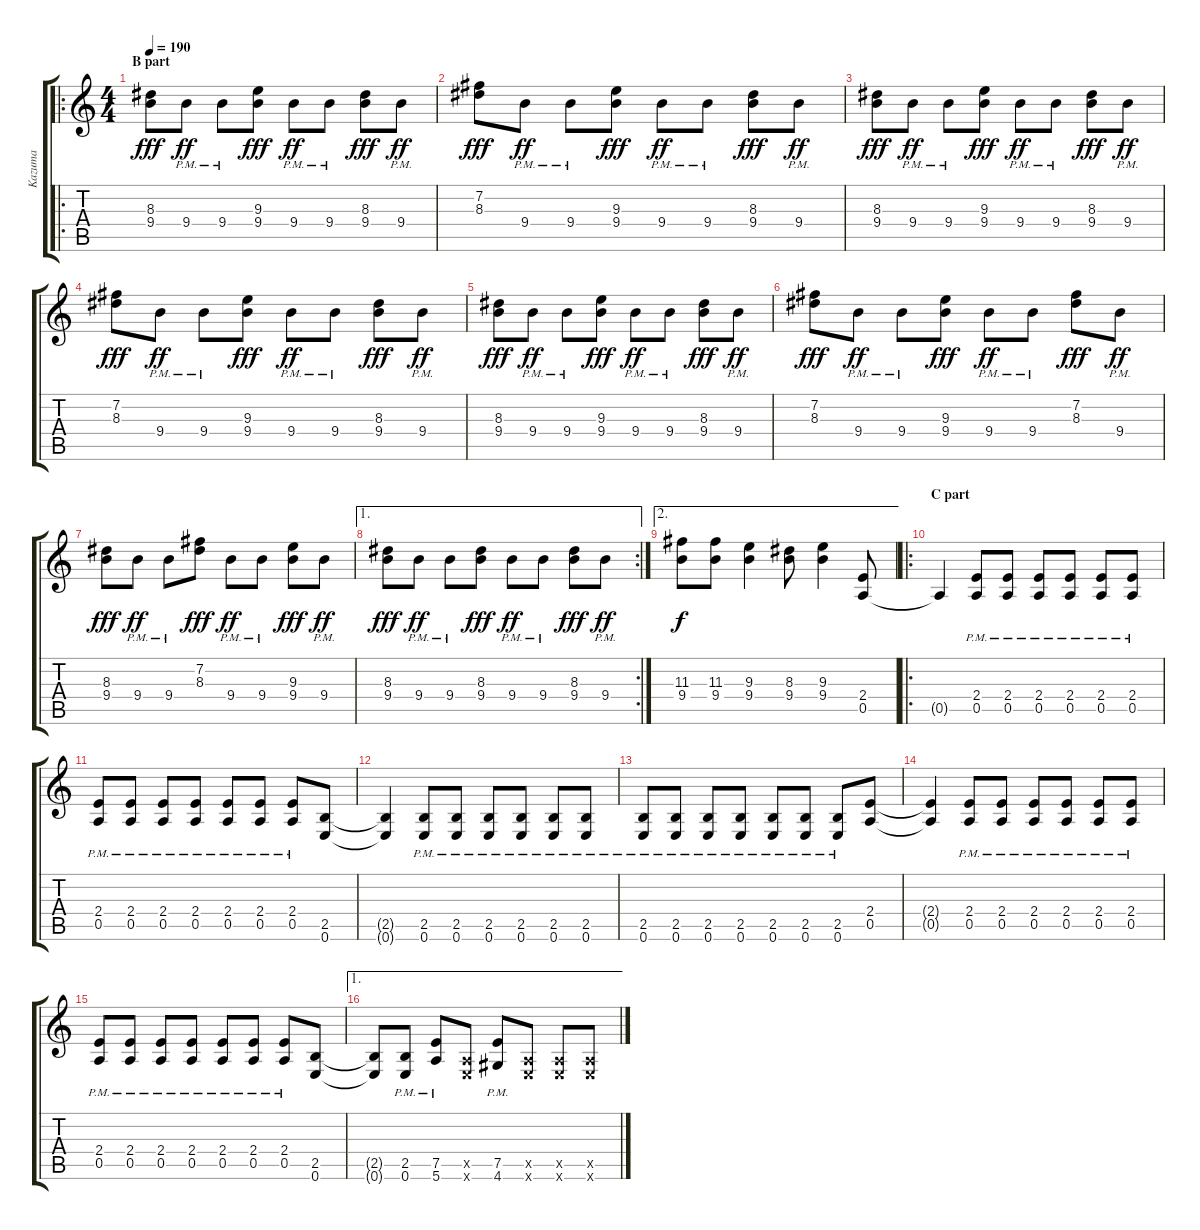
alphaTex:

\track ("Kazuma" "Kazuma") {instrument distortionguitar}
\staff {score tabs}
\tuning (E4 B3 G3 D3 A2 E2) {hide}
\ro
\ts (4 4)
\section ("" "B part")
\tempo 190
\clef g2
\ks c
(8.3 9.4).8{dy fff} 9.4{pm}.8{dy ff} 9.4{pm}.8 (9.3 9.4).8{dy fff} 9.4{pm}.8{dy ff} 9.4{pm}.8 (8.3 9.4).8{dy fff} 9.4{pm}.8{dy ff} |
(7.2 8.3).8{dy fff} 9.4{pm}.8{dy ff} 9.4{pm}.8 (9.3 9.4).8{dy fff} 9.4{pm}.8{dy ff} 9.4{pm}.8 (8.3 9.4).8{dy fff} 9.4{pm}.8{dy ff} |
(8.3 9.4).8{dy fff} 9.4{pm}.8{dy ff} 9.4{pm}.8 (9.3 9.4).8{dy fff} 9.4{pm}.8{dy ff} 9.4{pm}.8 (8.3 9.4).8{dy fff} 9.4{pm}.8{dy ff} |
(7.2 8.3).8{dy fff} 9.4{pm}.8{dy ff} 9.4{pm}.8 (9.3 9.4).8{dy fff} 9.4{pm}.8{dy ff} 9.4{pm}.8 (8.3 9.4).8{dy fff} 9.4{pm}.8{dy ff} |
(8.3 9.4).8{dy fff} 9.4{pm}.8{dy ff} 9.4{pm}.8 (9.3 9.4).8{dy fff} 9.4{pm}.8{dy ff} 9.4{pm}.8 (8.3 9.4).8{dy fff} 9.4{pm}.8{dy ff} |
(7.2 8.3).8{dy fff} 9.4{pm}.8{dy ff} 9.4{pm}.8 (9.3 9.4).8{dy fff} 9.4{pm}.8{dy ff} 9.4{pm}.8 (7.2 8.3).8{dy fff} 9.4{pm}.8{dy ff} |
(8.3 9.4).8{dy fff} 9.4{pm}.8{dy ff} 9.4{pm}.8 (7.2 8.3).8{dy fff} 9.4{pm}.8{dy ff} 9.4{pm}.8 (9.3 9.4).8{dy fff} 9.4{pm}.8{dy ff} |
\ae 1
\rc 2
(8.3 9.4).8{dy fff} 9.4{pm}.8{dy ff} 9.4{pm}.8 (8.3 9.4).8{dy fff} 9.4{pm}.8{dy ff} 9.4{pm}.8 (8.3 9.4).8{dy fff} 9.4{pm}.8{dy ff} |
\ae 2
(11.3 9.4).8{dy f} (11.3 9.4).8 (9.3 9.4).4 (8.3 9.4).8 (9.3 9.4).4 (2.4 0.5).8 |
\ro
\section ("" "C part")
0.5{t}.4 (2.4 0.5{pm}).8 (2.4 0.5{pm}).8 (2.4 0.5{pm}).8 (2.4 0.5{pm}).8 (2.4 0.5{pm}).8 (2.4 0.5{pm}).8 |
(2.4 0.5{pm}).8 (2.4 0.5{pm}).8 (2.4 0.5{pm}).8 (2.4 0.5{pm}).8 (2.4 0.5{pm}).8 (2.4 0.5{pm}).8 (2.4 0.5{pm}).8 (2.5 0.6).8 |
(2.5{t} 0.6{t}).4 (2.5 0.6{pm}).8 (2.5 0.6{pm}).8 (2.5 0.6{pm}).8 (2.5 0.6{pm}).8 (2.5 0.6{pm}).8 (2.5 0.6{pm}).8 |
(2.5 0.6{pm}).8 (2.5 0.6{pm}).8 (2.5 0.6{pm}).8 (2.5 0.6{pm}).8 (2.5 0.6{pm}).8 (2.5 0.6{pm}).8 (2.5 0.6{pm}).8 (2.4 0.5).8 |
(2.4{t} 0.5{t}).4 (2.4 0.5{pm}).8 (2.4 0.5{pm}).8 (2.4 0.5{pm}).8 (2.4 0.5{pm}).8 (2.4 0.5{pm}).8 (2.4 0.5{pm}).8 |
(2.4 0.5{pm}).8 (2.4 0.5{pm}).8 (2.4 0.5{pm}).8 (2.4 0.5{pm}).8 (2.4 0.5{pm}).8 (2.4 0.5{pm}).8 (2.4 0.5{pm}).8 (2.5 0.6).8 |
\ae 1
(2.5{t} 0.6{t}).8 (2.5 0.6{pm}).8 (7.5 5.6{pm}).8 (0.5{x} 0.6{x}).8 (7.5 4.6{pm}).8 (0.5{x} 0.6{x}).8 (0.5{x} 0.6{x}).8 (0.5{x} 0.6{x}).8
